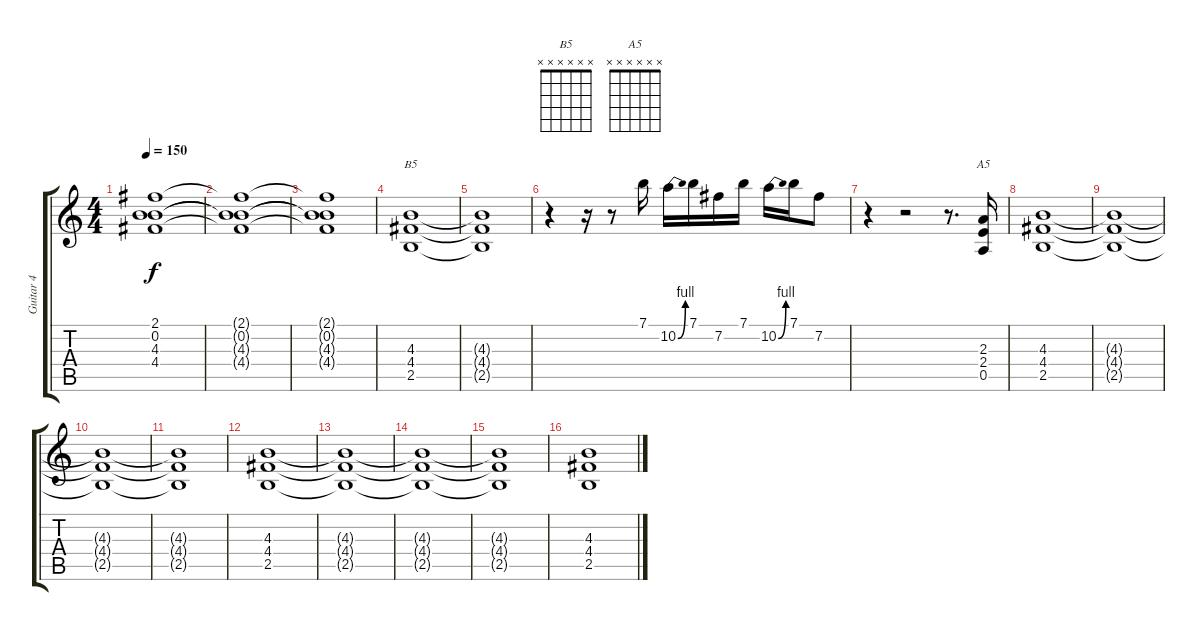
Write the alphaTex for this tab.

\track ("Guitar 4" "Guitar 4") {instrument distortionguitar}
\staff {score tabs}
\tuning (E4 B3 G3 D3 A2 E2) {hide}
\chord ("B5" x x x x x x) {firstfret 0}
\chord ("A5" x x x x x x) {firstfret 0}
\ts (4 4)
\tempo 150
\clef g2
\ks c
(2.1{t} 0.2{t} 4.3{t} 4.4{t}).1{dy f} |
(2.1{t} 0.2{t} 4.3{t} 4.4{t}).1 |
(2.1{t} 0.2{t} 4.3{t} 4.4{t}).1 |
(4.3 4.4 2.5).1{ch "B5"} |
(4.3{t} 4.4{t} 2.5{t}).1 |
r.4 r.16 r.8 7.1.16 10.2{be (bend 0 0 60 4)}.16 7.1.16 7.2.16 7.1.16 10.2{be (bend 0 0 60 4)}.16 7.1.16 7.2.8 |
r.4 r.2 r.8{d} (2.3 2.4 0.5).16{ch "A5"} |
(4.3 4.4 2.5).1 |
(4.3{t} 4.4{t} 2.5{t}).1 |
(4.3{t} 4.4{t} 2.5{t}).1 |
(4.3{t} 4.4{t} 2.5{t}).1 |
(4.3 4.4 2.5).1 |
(4.3{t} 4.4{t} 2.5{t}).1 |
(4.3{t} 4.4{t} 2.5{t}).1 |
(4.3{t} 4.4{t} 2.5{t}).1 |
(4.3 4.4 2.5).1
